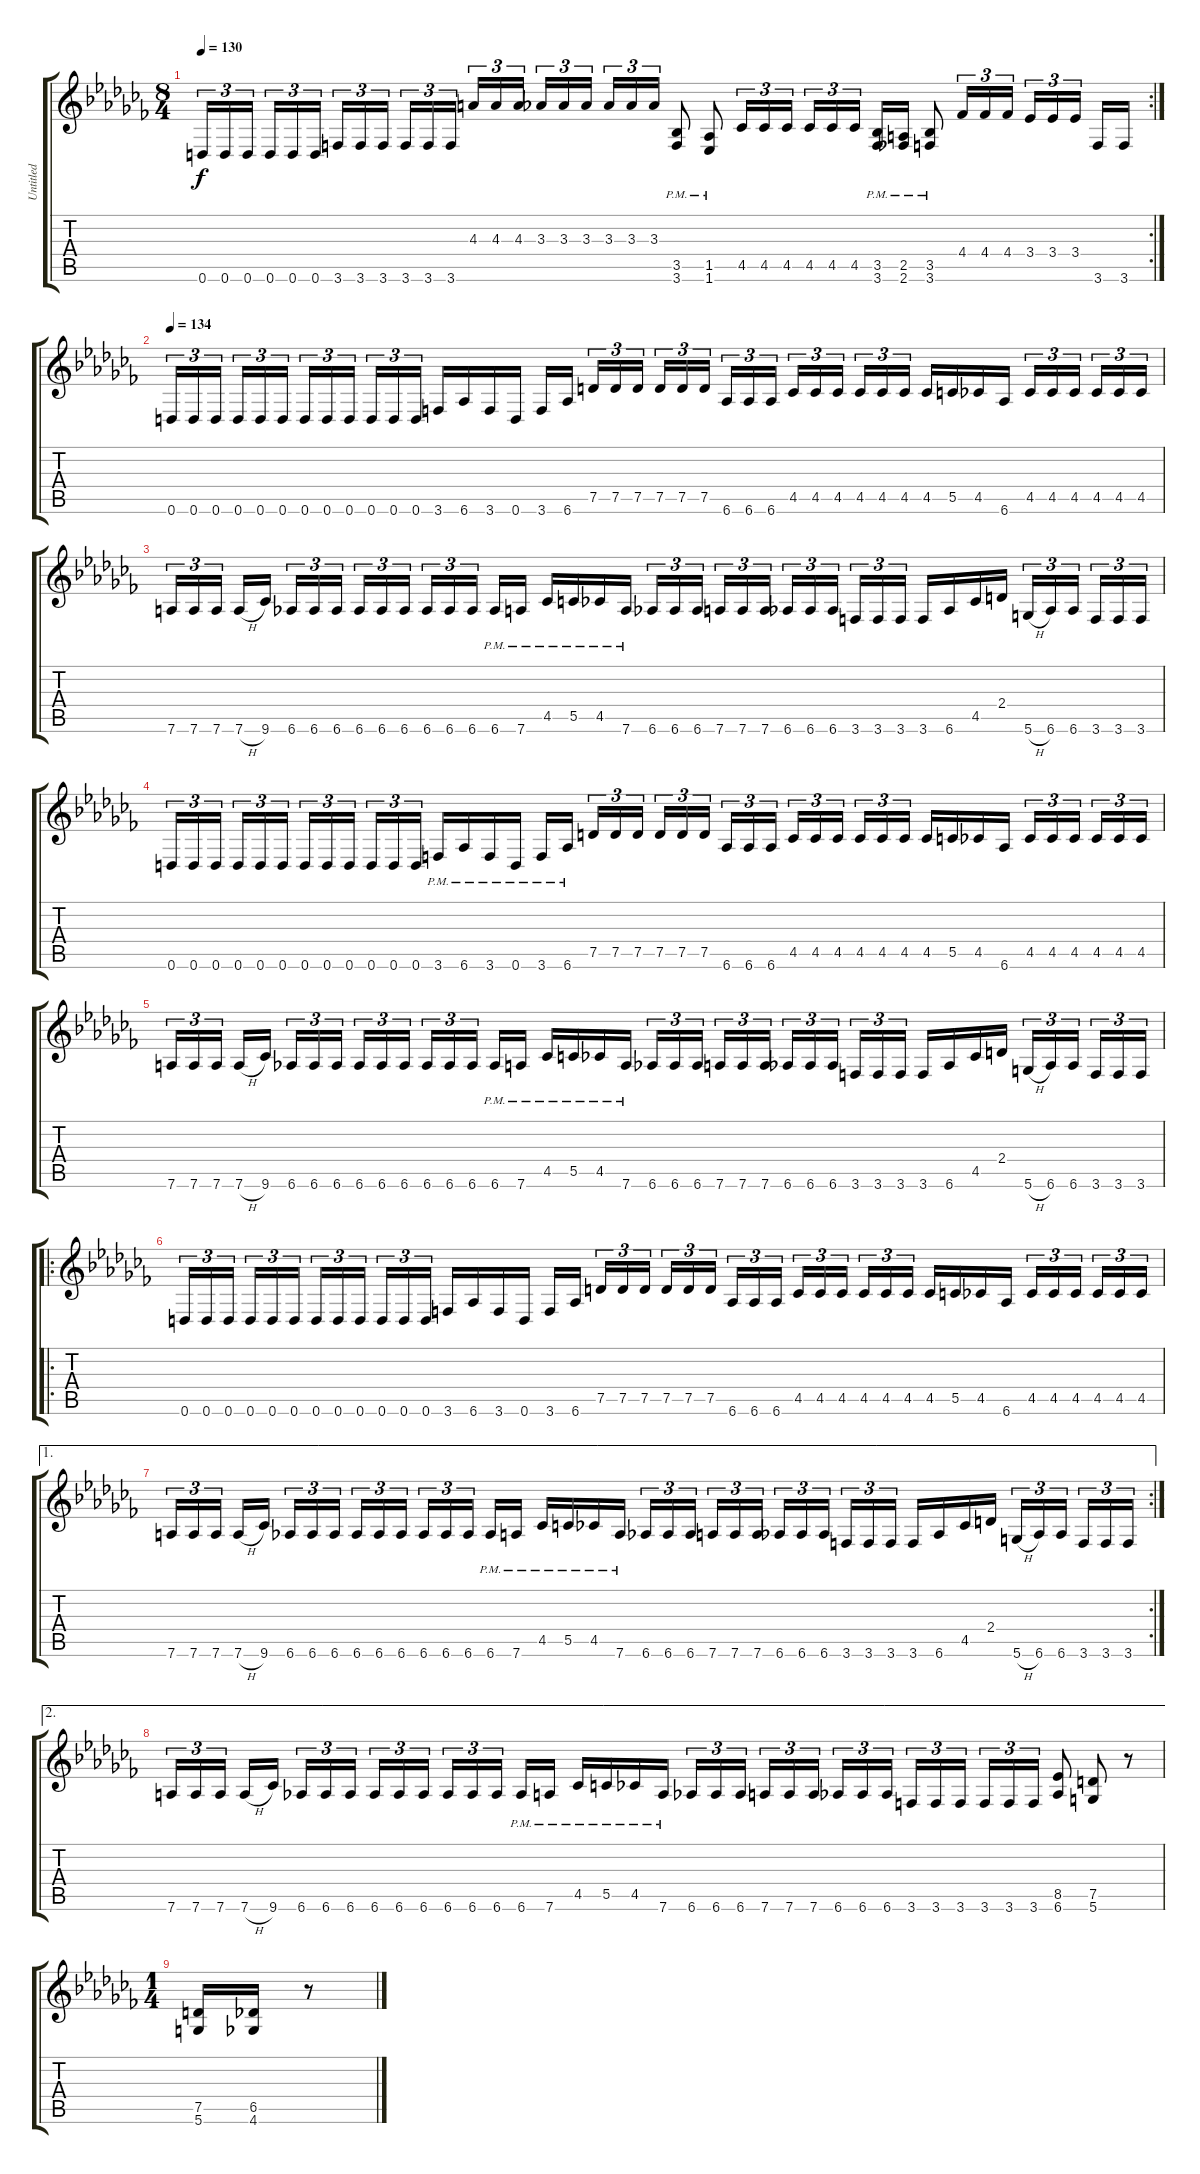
\track ("Untitled" "Untitled") {instrument distortionguitar}
\staff {score tabs}
\tuning (D4 A3 F3 C3 G2 D2) {hide}
\rc 2
\ts (8 4)
\tempo 130
\clef g2
\ks cb
0.6.16{tu (3 2) dy f} 0.6.16{tu (3 2)} 0.6.16{tu (3 2) beam splitsecondary} 0.6.16{tu (3 2)} 0.6.16{tu (3 2)} 0.6.16{tu (3 2)} 3.6.16{tu (3 2)} 3.6.16{tu (3 2)} 3.6.16{tu (3 2) beam splitsecondary} 3.6.16{tu (3 2)} 3.6.16{tu (3 2)} 3.6.16{tu (3 2)} 4.3.16{tu (3 2)} 4.3.16{tu (3 2)} 4.3.16{tu (3 2) beam splitsecondary} 3.3.16{tu (3 2)} 3.3.16{tu (3 2)} 3.3.16{tu (3 2)} 3.3.16{tu (3 2)} 3.3.16{tu (3 2)} 3.3.16{tu (3 2)} (3.5{pm} 3.6{pm}).8 (1.5{pm} 1.6{pm}).8 4.5.16{tu (3 2)} 4.5.16{tu (3 2)} 4.5.16{tu (3 2)} 4.5.16{tu (3 2)} 4.5.16{tu (3 2)} 4.5.16{tu (3 2) beam splitsecondary} (3.5{pm} 3.6{pm}).16 (2.5{pm} 2.6{pm}).16 (3.5{pm} 3.6{pm}).8 4.4.16{tu (3 2)} 4.4.16{tu (3 2)} 4.4.16{tu (3 2)} 3.4.16{tu (3 2)} 3.4.16{tu (3 2)} 3.4.16{tu (3 2) beam splitsecondary} 3.6.16 3.6.16 |
\tempo 134
0.6.16{tu (3 2)} 0.6.16{tu (3 2)} 0.6.16{tu (3 2) beam splitsecondary} 0.6.16{tu (3 2)} 0.6.16{tu (3 2)} 0.6.16{tu (3 2)} 0.6.16{tu (3 2)} 0.6.16{tu (3 2)} 0.6.16{tu (3 2) beam splitsecondary} 0.6.16{tu (3 2)} 0.6.16{tu (3 2)} 0.6.16{tu (3 2)} 3.6.16 6.6.16 3.6.16 0.6.16 3.6.16 6.6.16{beam splitsecondary} 7.5.16{tu (3 2)} 7.5.16{tu (3 2)} 7.5.16{tu (3 2)} 7.5.16{tu (3 2)} 7.5.16{tu (3 2)} 7.5.16{tu (3 2) beam splitsecondary} 6.6.16{tu (3 2)} 6.6.16{tu (3 2)} 6.6.16{tu (3 2)} 4.5.16{tu (3 2)} 4.5.16{tu (3 2)} 4.5.16{tu (3 2) beam splitsecondary} 4.5.16{tu (3 2)} 4.5.16{tu (3 2)} 4.5.16{tu (3 2)} 4.5.16 5.5.16 4.5.16 6.6.16 4.5.16{tu (3 2)} 4.5.16{tu (3 2)} 4.5.16{tu (3 2) beam splitsecondary} 4.5.16{tu (3 2)} 4.5.16{tu (3 2)} 4.5.16{tu (3 2)} |
7.6.16{tu (3 2)} 7.6.16{tu (3 2)} 7.6.16{tu (3 2) beam splitsecondary} 7.6{h}.16 9.6.16 6.6.16{tu (3 2)} 6.6.16{tu (3 2)} 6.6.16{tu (3 2) beam splitsecondary} 6.6.16{tu (3 2)} 6.6.16{tu (3 2)} 6.6.16{tu (3 2)} 6.6.16{tu (3 2)} 6.6.16{tu (3 2)} 6.6.16{tu (3 2) beam splitsecondary} 6.6{pm}.16 7.6{pm}.16 4.5{pm}.16 5.5{pm}.16 4.5{pm}.16 7.6{pm}.16 6.6.16{tu (3 2)} 6.6.16{tu (3 2)} 6.6.16{tu (3 2) beam splitsecondary} 7.6.16{tu (3 2)} 7.6.16{tu (3 2)} 7.6.16{tu (3 2)} 6.6.16{tu (3 2)} 6.6.16{tu (3 2)} 6.6.16{tu (3 2) beam splitsecondary} 3.6.16{tu (3 2)} 3.6.16{tu (3 2)} 3.6.16{tu (3 2)} 3.6.16 6.6.16 4.5.16 2.4.16 5.6{h}.16{tu (3 2)} 6.6.16{tu (3 2)} 6.6.16{tu (3 2) beam splitsecondary} 3.6.16{tu (3 2)} 3.6.16{tu (3 2)} 3.6.16{tu (3 2)} |
0.6.16{tu (3 2)} 0.6.16{tu (3 2)} 0.6.16{tu (3 2) beam splitsecondary} 0.6.16{tu (3 2)} 0.6.16{tu (3 2)} 0.6.16{tu (3 2)} 0.6.16{tu (3 2)} 0.6.16{tu (3 2)} 0.6.16{tu (3 2) beam splitsecondary} 0.6.16{tu (3 2)} 0.6.16{tu (3 2)} 0.6.16{tu (3 2)} 3.6{pm}.16 6.6{pm}.16 3.6{pm}.16 0.6{pm}.16 3.6{pm}.16 6.6{pm}.16{beam splitsecondary} 7.5.16{tu (3 2)} 7.5.16{tu (3 2)} 7.5.16{tu (3 2)} 7.5.16{tu (3 2)} 7.5.16{tu (3 2)} 7.5.16{tu (3 2) beam splitsecondary} 6.6.16{tu (3 2)} 6.6.16{tu (3 2)} 6.6.16{tu (3 2)} 4.5.16{tu (3 2)} 4.5.16{tu (3 2)} 4.5.16{tu (3 2) beam splitsecondary} 4.5.16{tu (3 2)} 4.5.16{tu (3 2)} 4.5.16{tu (3 2)} 4.5.16 5.5.16 4.5.16 6.6.16 4.5.16{tu (3 2)} 4.5.16{tu (3 2)} 4.5.16{tu (3 2) beam splitsecondary} 4.5.16{tu (3 2)} 4.5.16{tu (3 2)} 4.5.16{tu (3 2)} |
7.6.16{tu (3 2)} 7.6.16{tu (3 2)} 7.6.16{tu (3 2) beam splitsecondary} 7.6{h}.16 9.6.16 6.6.16{tu (3 2)} 6.6.16{tu (3 2)} 6.6.16{tu (3 2) beam splitsecondary} 6.6.16{tu (3 2)} 6.6.16{tu (3 2)} 6.6.16{tu (3 2)} 6.6.16{tu (3 2)} 6.6.16{tu (3 2)} 6.6.16{tu (3 2) beam splitsecondary} 6.6{pm}.16 7.6{pm}.16 4.5{pm}.16 5.5{pm}.16 4.5{pm}.16 7.6{pm}.16 6.6.16{tu (3 2)} 6.6.16{tu (3 2)} 6.6.16{tu (3 2) beam splitsecondary} 7.6.16{tu (3 2)} 7.6.16{tu (3 2)} 7.6.16{tu (3 2)} 6.6.16{tu (3 2)} 6.6.16{tu (3 2)} 6.6.16{tu (3 2) beam splitsecondary} 3.6.16{tu (3 2)} 3.6.16{tu (3 2)} 3.6.16{tu (3 2)} 3.6.16 6.6.16 4.5.16 2.4.16 5.6{h}.16{tu (3 2)} 6.6.16{tu (3 2)} 6.6.16{tu (3 2) beam splitsecondary} 3.6.16{tu (3 2)} 3.6.16{tu (3 2)} 3.6.16{tu (3 2)} |
\ro
0.6.16{tu (3 2)} 0.6.16{tu (3 2)} 0.6.16{tu (3 2) beam splitsecondary} 0.6.16{tu (3 2)} 0.6.16{tu (3 2)} 0.6.16{tu (3 2)} 0.6.16{tu (3 2)} 0.6.16{tu (3 2)} 0.6.16{tu (3 2) beam splitsecondary} 0.6.16{tu (3 2)} 0.6.16{tu (3 2)} 0.6.16{tu (3 2)} 3.6.16 6.6.16 3.6.16 0.6.16 3.6.16 6.6.16{beam splitsecondary} 7.5.16{tu (3 2)} 7.5.16{tu (3 2)} 7.5.16{tu (3 2)} 7.5.16{tu (3 2)} 7.5.16{tu (3 2)} 7.5.16{tu (3 2) beam splitsecondary} 6.6.16{tu (3 2)} 6.6.16{tu (3 2)} 6.6.16{tu (3 2)} 4.5.16{tu (3 2)} 4.5.16{tu (3 2)} 4.5.16{tu (3 2) beam splitsecondary} 4.5.16{tu (3 2)} 4.5.16{tu (3 2)} 4.5.16{tu (3 2)} 4.5.16 5.5.16 4.5.16 6.6.16 4.5.16{tu (3 2)} 4.5.16{tu (3 2)} 4.5.16{tu (3 2) beam splitsecondary} 4.5.16{tu (3 2)} 4.5.16{tu (3 2)} 4.5.16{tu (3 2)} |
\ae 1
\rc 2
7.6.16{tu (3 2)} 7.6.16{tu (3 2)} 7.6.16{tu (3 2) beam splitsecondary} 7.6{h}.16 9.6.16 6.6.16{tu (3 2)} 6.6.16{tu (3 2)} 6.6.16{tu (3 2) beam splitsecondary} 6.6.16{tu (3 2)} 6.6.16{tu (3 2)} 6.6.16{tu (3 2)} 6.6.16{tu (3 2)} 6.6.16{tu (3 2)} 6.6.16{tu (3 2) beam splitsecondary} 6.6{pm}.16 7.6{pm}.16 4.5{pm}.16 5.5{pm}.16 4.5{pm}.16 7.6{pm}.16 6.6.16{tu (3 2)} 6.6.16{tu (3 2)} 6.6.16{tu (3 2) beam splitsecondary} 7.6.16{tu (3 2)} 7.6.16{tu (3 2)} 7.6.16{tu (3 2)} 6.6.16{tu (3 2)} 6.6.16{tu (3 2)} 6.6.16{tu (3 2) beam splitsecondary} 3.6.16{tu (3 2)} 3.6.16{tu (3 2)} 3.6.16{tu (3 2)} 3.6.16 6.6.16 4.5.16 2.4.16 5.6{h}.16{tu (3 2)} 6.6.16{tu (3 2)} 6.6.16{tu (3 2) beam splitsecondary} 3.6.16{tu (3 2)} 3.6.16{tu (3 2)} 3.6.16{tu (3 2)} |
\ae 2
7.6.16{tu (3 2)} 7.6.16{tu (3 2)} 7.6.16{tu (3 2) beam splitsecondary} 7.6{h}.16 9.6.16 6.6.16{tu (3 2)} 6.6.16{tu (3 2)} 6.6.16{tu (3 2) beam splitsecondary} 6.6.16{tu (3 2)} 6.6.16{tu (3 2)} 6.6.16{tu (3 2)} 6.6.16{tu (3 2)} 6.6.16{tu (3 2)} 6.6.16{tu (3 2) beam splitsecondary} 6.6{pm}.16 7.6{pm}.16 4.5{pm}.16 5.5{pm}.16 4.5{pm}.16 7.6{pm}.16 6.6.16{tu (3 2)} 6.6.16{tu (3 2)} 6.6.16{tu (3 2) beam splitsecondary} 7.6.16{tu (3 2)} 7.6.16{tu (3 2)} 7.6.16{tu (3 2)} 6.6.16{tu (3 2)} 6.6.16{tu (3 2)} 6.6.16{tu (3 2) beam splitsecondary} 3.6.16{tu (3 2)} 3.6.16{tu (3 2)} 3.6.16{tu (3 2)} 3.6.16{tu (3 2)} 3.6.16{tu (3 2)} 3.6.16{tu (3 2)} (8.5 6.6).8 (7.5 5.6).8 r.8 |
\ts (1 4)
(7.5 5.6).16 (6.5 4.6).16 r.8
